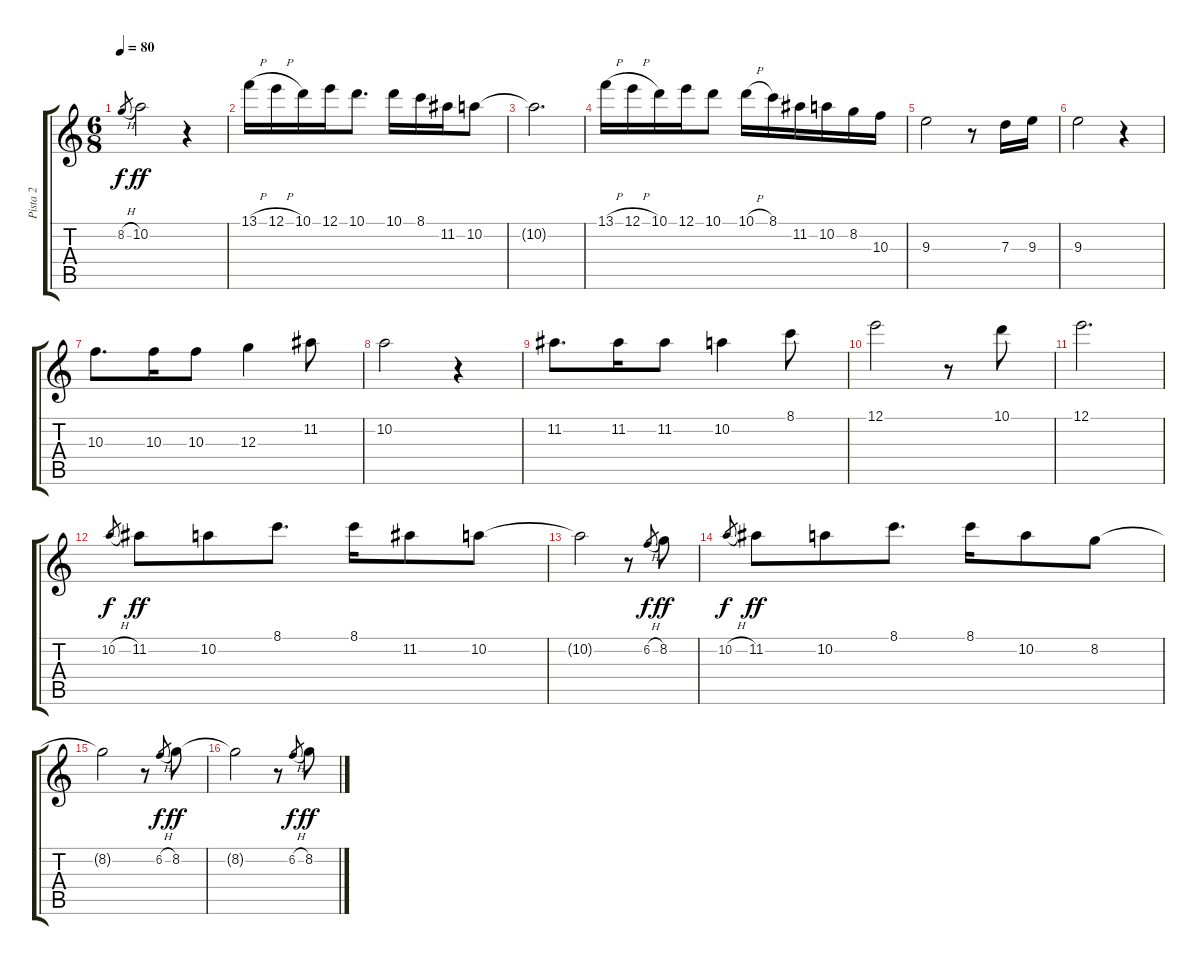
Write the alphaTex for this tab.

\track ("Pista 2" "Pista 2") {instrument acousticguitarnylon}
\staff {score tabs}
\tuning (E4 B3 G3 D3 A2 E2) {hide}
\ts (6 8)
\tempo 80
\clef g2
\ks c
8.2{h}.8{gr dy f} 10.2.2{dy ff} r.4 |
13.1{h}.16 12.1{h}.16 10.1.16 12.1.16 10.1.8{d} 10.1.16 8.1.16 11.2.16 10.2.8 |
10.2{t}.2{d} |
13.1{h}.16 12.1{h}.16 10.1.16 12.1.16 10.1.8 10.1{h}.16 8.1.16 11.2.16 10.2.16 8.2.16 10.3.16 |
9.3.2 r.8 7.3.16 9.3.16 |
9.3.2 r.4 |
10.3.8{d} 10.3.16 10.3.8 12.3.4 11.2.8 |
10.2.2 r.4 |
11.2.8{d} 11.2.16 11.2.8 10.2.4 8.1.8 |
12.1.2 r.8 10.1.8 |
12.1.2{d} |
10.2{h}.8{gr dy f} 11.2.8{dy ff} 10.2.8 8.1.8{d} 8.1.16 11.2.8 10.2.8 |
10.2{t}.2 r.8 6.2{h}.8{gr dy f} 8.2.8{dy ff} |
10.2{h}.8{gr dy f} 11.2.8{dy ff} 10.2.8 8.1.8{d} 8.1.16 10.2.8 8.2.8 |
8.2{t}.2 r.8 6.2{h}.8{gr dy f} 8.2.8{dy ff} |
8.2{t}.2 r.8 6.2{h}.8{gr dy f} 8.2.8{dy ff}
